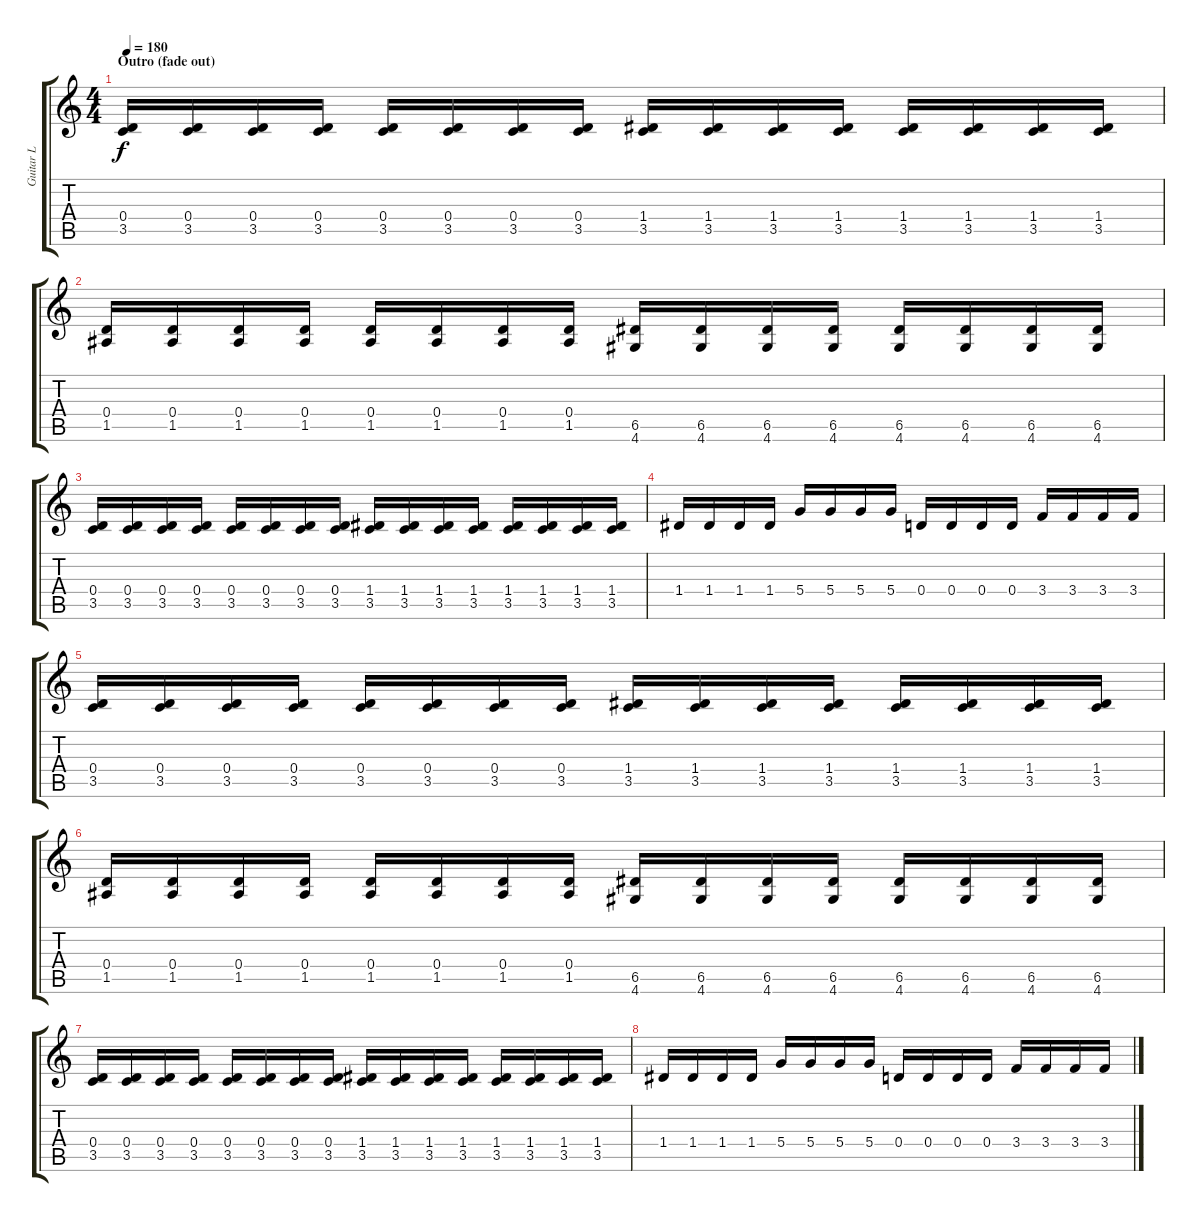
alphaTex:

\track ("Guitar L" "Guitar L") {instrument distortionguitar}
\staff {score tabs}
\tuning (E4 B3 G3 D3 A2 E2) {hide}
\ts (4 4)
\section ("" "Outro (fade out)")
\tempo 180
\clef g2
\ks c
(0.4 3.5).16{dy f} (0.4 3.5).16 (0.4 3.5).16 (0.4 3.5).16 (0.4 3.5).16 (0.4 3.5).16 (0.4 3.5).16 (0.4 3.5).16 (1.4 3.5).16 (1.4 3.5).16 (1.4 3.5).16 (1.4 3.5).16 (1.4 3.5).16 (1.4 3.5).16 (1.4 3.5).16 (1.4 3.5).16 |
(0.4 1.5).16 (0.4 1.5).16 (0.4 1.5).16 (0.4 1.5).16 (0.4 1.5).16 (0.4 1.5).16 (0.4 1.5).16 (0.4 1.5).16 (6.5 4.6).16 (6.5 4.6).16 (6.5 4.6).16 (6.5 4.6).16 (6.5 4.6).16 (6.5 4.6).16 (6.5 4.6).16 (6.5 4.6).16 |
(0.4 3.5).16 (0.4 3.5).16 (0.4 3.5).16 (0.4 3.5).16 (0.4 3.5).16 (0.4 3.5).16 (0.4 3.5).16 (0.4 3.5).16 (1.4 3.5).16 (1.4 3.5).16 (1.4 3.5).16 (1.4 3.5).16 (1.4 3.5).16 (1.4 3.5).16 (1.4 3.5).16 (1.4 3.5).16 |
1.4.16 1.4.16 1.4.16 1.4.16 5.4.16 5.4.16 5.4.16 5.4.16 0.4.16 0.4.16 0.4.16 0.4.16 3.4.16 3.4.16 3.4.16 3.4.16 |
(0.4 3.5).16 (0.4 3.5).16 (0.4 3.5).16 (0.4 3.5).16 (0.4 3.5).16 (0.4 3.5).16 (0.4 3.5).16 (0.4 3.5).16 (1.4 3.5).16 (1.4 3.5).16 (1.4 3.5).16 (1.4 3.5).16 (1.4 3.5).16 (1.4 3.5).16 (1.4 3.5).16 (1.4 3.5).16 |
(0.4 1.5).16 (0.4 1.5).16 (0.4 1.5).16 (0.4 1.5).16 (0.4 1.5).16 (0.4 1.5).16 (0.4 1.5).16 (0.4 1.5).16 (6.5 4.6).16 (6.5 4.6).16 (6.5 4.6).16 (6.5 4.6).16 (6.5 4.6).16 (6.5 4.6).16 (6.5 4.6).16 (6.5 4.6).16 |
(0.4 3.5).16 (0.4 3.5).16 (0.4 3.5).16 (0.4 3.5).16 (0.4 3.5).16 (0.4 3.5).16 (0.4 3.5).16 (0.4 3.5).16 (1.4 3.5).16 (1.4 3.5).16 (1.4 3.5).16 (1.4 3.5).16 (1.4 3.5).16 (1.4 3.5).16 (1.4 3.5).16 (1.4 3.5).16 |
1.4.16 1.4.16 1.4.16 1.4.16 5.4.16 5.4.16 5.4.16 5.4.16 0.4.16 0.4.16 0.4.16 0.4.16 3.4.16 3.4.16 3.4.16 3.4.16
